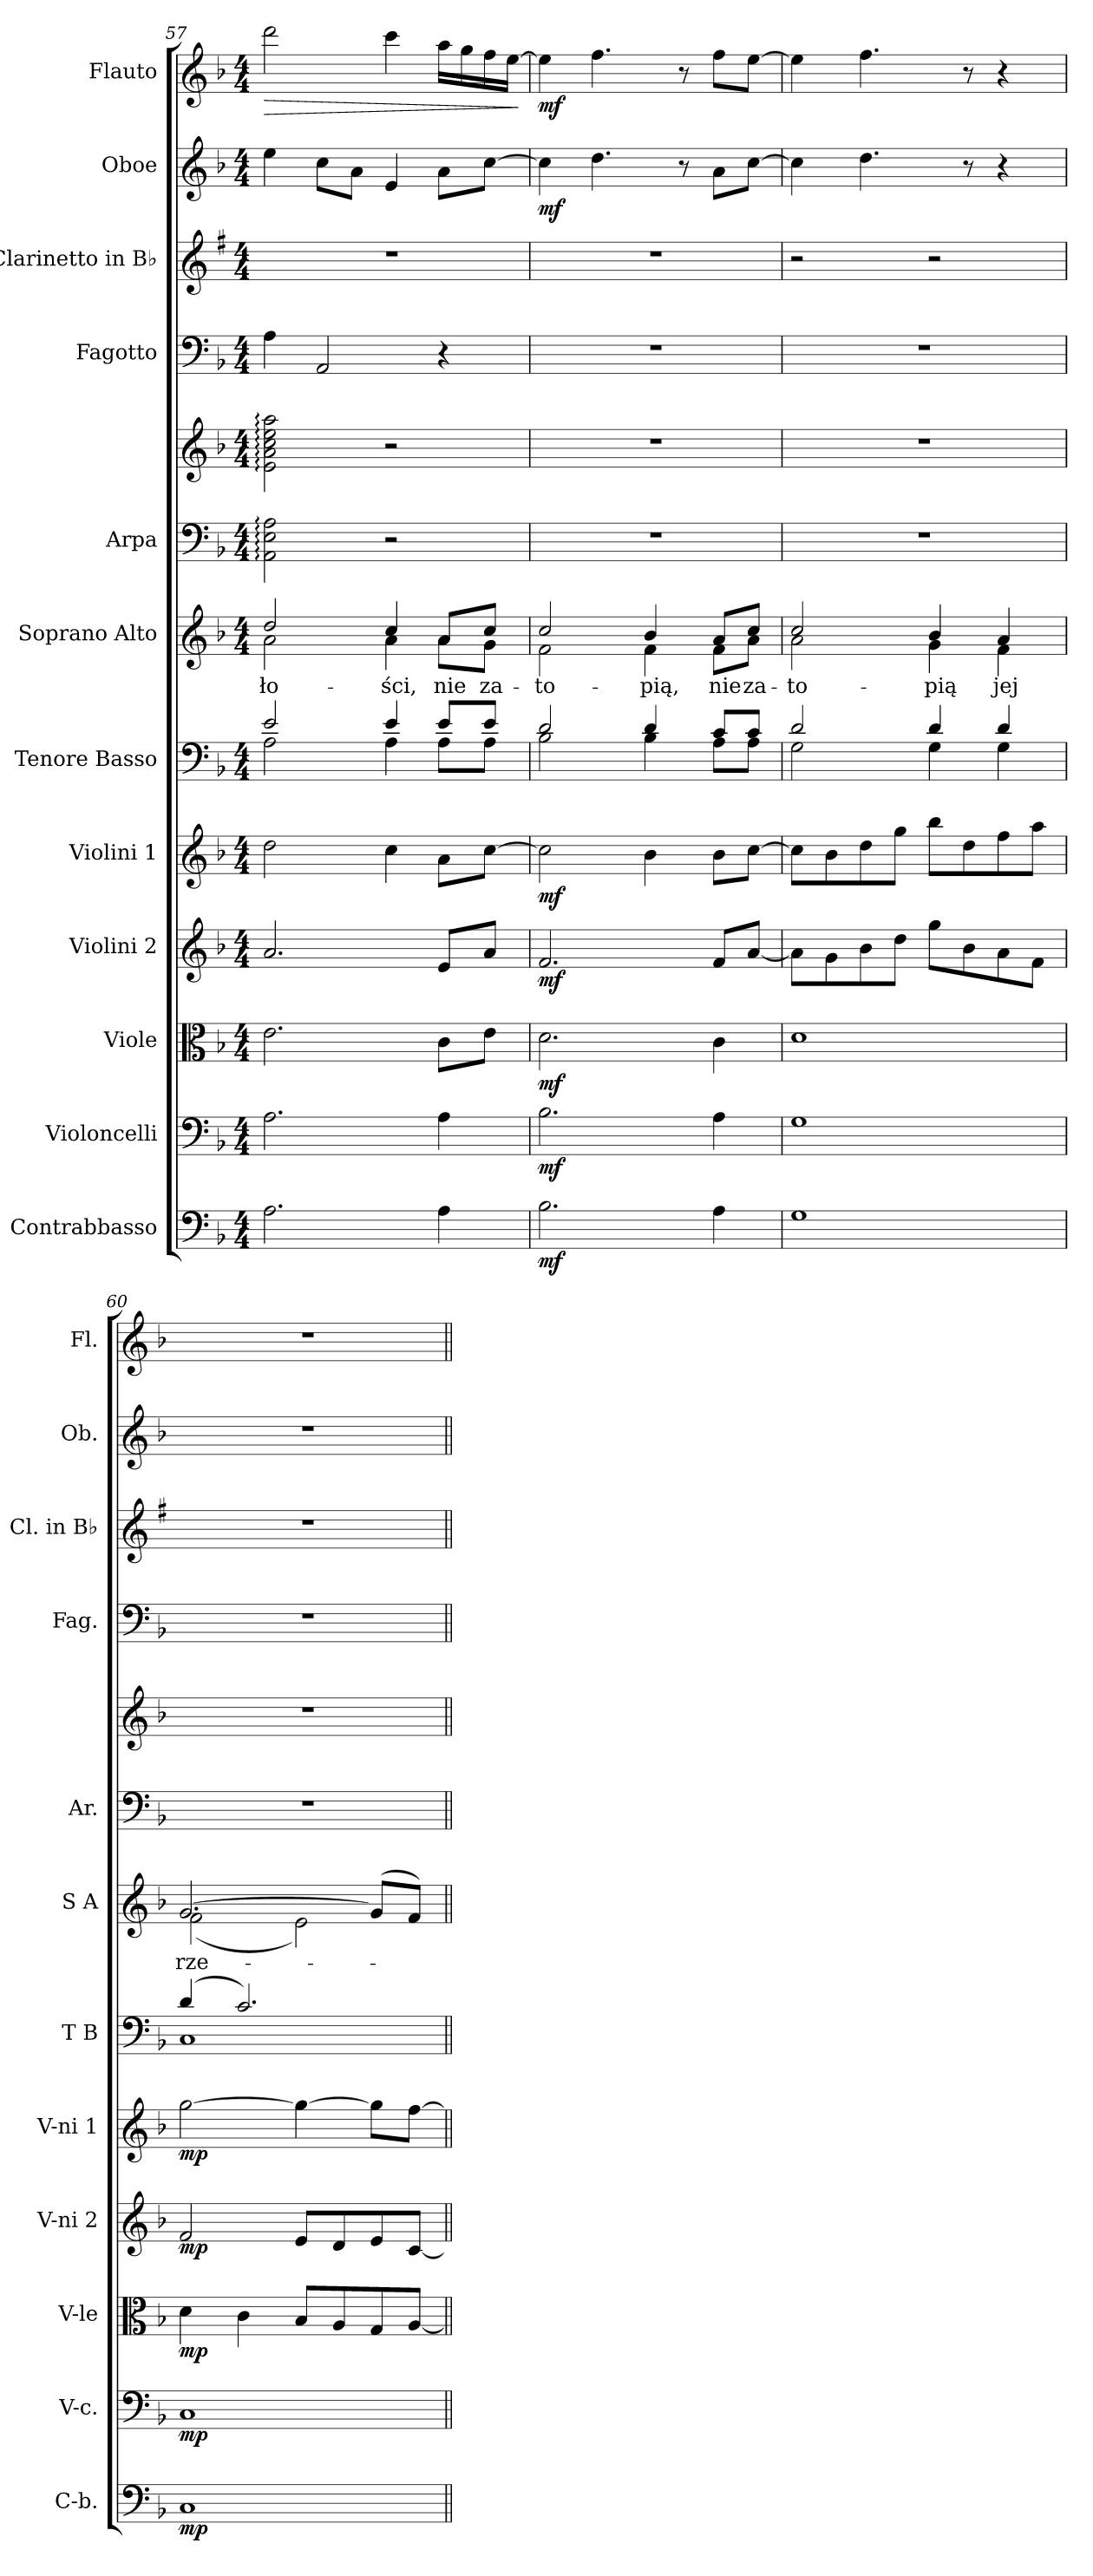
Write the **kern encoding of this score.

**kern	**dynam	**kern	**dynam	**kern	**dynam	**kern	**dynam	**kern	**dynam	**kern	**kern	**text	**kern	**kern	**kern	**kern	**kern	**dynam	**kern	**dynam
*part12	*part12	*part11	*part11	*part10	*part10	*part9	*part9	*part8	*part8	*part7	*part6	*part6	*part5	*part5	*part4	*part3	*part2	*part2	*part1	*part1
*staff13	*staff13	*staff12	*staff12	*staff11	*staff11	*staff10	*staff10	*staff9	*staff9	*staff8	*staff7	*staff7	*staff6	*staff5	*staff4	*staff3	*staff2	*staff2	*staff1	*staff1
*I"Contrabbasso	*	*I"Violoncelli	*	*I"Viole	*	*I"Violini 2	*	*I"Violini 1	*	*I"Tenore Basso	*I"Soprano Alto	*	*I"Arpa	*	*I"Fagotto	*I"Clarinetto in B♭	*I"Oboe	*	*I"Flauto	*
*I'C-b.	*	*I'V-c.	*	*I'V-le	*	*I'V-ni 2	*	*I'V-ni 1	*	*I'T B	*I'S A	*	*I'Ar.	*	*I'Fag.	*I'Cl. in B♭	*I'Ob.	*	*I'Fl.	*
*clefF4	*	*clefF4	*	*clefC3	*	*clefG2	*	*clefG2	*	*clefF4	*clefG2	*	*clefF4	*clefG2	*clefF4	*clefG2	*clefG2	*	*clefG2	*
*	*	*	*	*	*	*	*	*	*	*	*	*	*	*	*	*ITrd1c2	*	*	*	*
*k[b-]	*	*k[b-]	*	*k[b-]	*	*k[b-]	*	*k[b-]	*	*k[b-]	*k[b-]	*	*k[b-]	*k[b-]	*k[b-]	*k[b-]	*k[b-]	*	*k[b-]	*
*M4/4	*	*M4/4	*	*M4/4	*	*M4/4	*	*M4/4	*	*M4/4	*M4/4	*	*M4/4	*M4/4	*M4/4	*M4/4	*M4/4	*	*M4/4	*
=57	=57	=57	=57	=57	=57	=57	=57	=57	=57	=57	=57	=57	=57	=57	=57	=57	=57	=57	=57	=57
*	*	*	*	*	*	*	*	*	*	*^	*^	*	*	*	*	*	*	*	*	*
!	!	!	!	!	!	!	!	!	!	!	!	!	!	!	!	!	!	!	!	!	!	!LO:HP:b
2.A	.	2.A	.	2.e	.	2.a	.	2dd	.	2e	2A	2dd	2a	-ło-	2AA: 2E: 2A:	2e: 2a: 2cc: 2ee: 2aa:	4A	1r	4ee	.	2ddd	>
.	.	.	.	.	.	.	.	.	.	.	.	.	.	.	.	.	2AA	.	8ccL	.	.	.
.	.	.	.	.	.	.	.	.	.	.	.	.	.	.	.	.	.	.	8aJ	.	.	.
.	.	.	.	.	.	.	.	4cc	.	4e	4A	4cc	4a	-ści,	2r	2r	.	.	4e	.	4ccc	.
4A	.	4A	.	8cL	.	8eL	.	8aL	.	8eL	8AL	8aL	8aL	nie	.	.	4r	.	8aL	.	16aaLL	.
.	.	.	.	.	.	.	.	.	.	.	.	.	.	.	.	.	.	.	.	.	16gg	.
.	.	.	.	8eJ	.	8aJ	.	[8ccJ	.	8eJ	8AJ	8ccJ	8gJ	za-	.	.	.	.	[8ccJ	.	16ff	.
.	.	.	.	.	.	.	.	.	.	.	.	.	.	.	.	.	.	.	.	.	[16eeJJ	.
*	*	*	*	*	*	*	*	*	*	*v	*v	*	*	*	*	*	*	*	*	*	*	*
*	*	*	*	*	*	*	*	*	*	*	*v	*v	*	*	*	*	*	*	*	*	*
.	.	.	.	.	.	.	.	.	.	.	.	.	.	.	.	.	.	.	.	]
=58	=58	=58	=58	=58	=58	=58	=58	=58	=58	=58	=58	=58	=58	=58	=58	=58	=58	=58	=58	=58
*	*	*	*	*	*	*	*	*	*	*^	*^	*	*	*	*	*	*	*	*	*
2.B-	mf	2.B-	mf	2.d	mf	2.f	mf	2cc]	mf	2d	2B-	2cc	2f	-to-	1r	1r	1r	1r	4cc]	mf	4ee]	mf
.	.	.	.	.	.	.	.	.	.	.	.	.	.	.	.	.	.	.	4.dd	.	4.ff	.
.	.	.	.	.	.	.	.	4b-	.	4d	4B-	4b-	4f	-pią,	.	.	.	.	.	.	.	.
.	.	.	.	.	.	.	.	.	.	.	.	.	.	.	.	.	.	.	8r	.	8r	.
4A	.	4A	.	4c	.	8fL	.	8b-L	.	8cL	8AL	8aL	8fL	nie	.	.	.	.	8aL	.	8ffL	.
.	.	.	.	.	.	[8aJ	.	[8ccJ	.	8cJ	8AJ	8ccJ	8aJ	za-	.	.	.	.	[8ccJ	.	[8eeJ	.
=59	=59	=59	=59	=59	=59	=59	=59	=59	=59	=59	=59	=59	=59	=59	=59	=59	=59	=59	=59	=59	=59	=59
1G	.	1G	.	1d	.	8aL]	.	8ccL]	.	2d	2G	2cc	2a	-to-	1r	1r	1r	2r	4cc]	.	4ee]	.
.	.	.	.	.	.	8g	.	8b-	.	.	.	.	.	.	.	.	.	.	.	.	.	.
.	.	.	.	.	.	8b-	.	8dd	.	.	.	.	.	.	.	.	.	.	4.dd	.	4.ff	.
.	.	.	.	.	.	8ddJ	.	8ggJ	.	.	.	.	.	.	.	.	.	.	.	.	.	.
.	.	.	.	.	.	8ggL	.	8bb-L	.	4d	4G	4b-	4g	-pią	.	.	.	2r	.	.	.	.
.	.	.	.	.	.	8b-	.	8dd	.	.	.	.	.	.	.	.	.	.	8r	.	8r	.
.	.	.	.	.	.	8a	.	8ff	.	4d	4G	4a	4f	jej	.	.	.	.	4r	.	4r	.
.	.	.	.	.	.	8fJ	.	8aaJ	.	.	.	.	.	.	.	.	.	.	.	.	.	.
=60	=60	=60	=60	=60	=60	=60	=60	=60	=60	=60	=60	=60	=60	=60	=60	=60	=60	=60	=60	=60	=60	=60
1C	mp	1C	mp	4d	mp	2f	mp	[2gg	mp	(4d	1C	[2.g	(2f	rze-	1r	1r	1r	1r	1r	.	1r	.
.	.	.	.	4c	.	.	.	.	.	2.c)	.	.	.	.	.	.	.	.	.	.	.	.
.	.	.	.	8B-L	.	8eL	.	4gg_	.	.	.	.	2e)	.	.	.	.	.	.	.	.	.
.	.	.	.	8A	.	8d	.	.	.	.	.	.	.	.	.	.	.	.	.	.	.	.
.	.	.	.	8G	.	8e	.	8ggL]	.	.	.	(8gL]	.	.	.	.	.	.	.	.	.	.
.	.	.	.	[8AJ	.	[8cJ	.	[8ffJ	.	.	.	8fJ)	.	.	.	.	.	.	.	.	.	.
*	*	*	*	*	*	*	*	*	*	*v	*v	*	*	*	*	*	*	*	*	*	*	*
*	*	*	*	*	*	*	*	*	*	*	*v	*v	*	*	*	*	*	*	*	*	*
=||	=||	=||	=||	=||	=||	=||	=||	=||	=||	=||	=||	=||	=||	=||	=||	=||	=||	=||	=||	=||
*-	*-	*-	*-	*-	*-	*-	*-	*-	*-	*-	*-	*-	*-	*-	*-	*-	*-	*-	*-	*-
